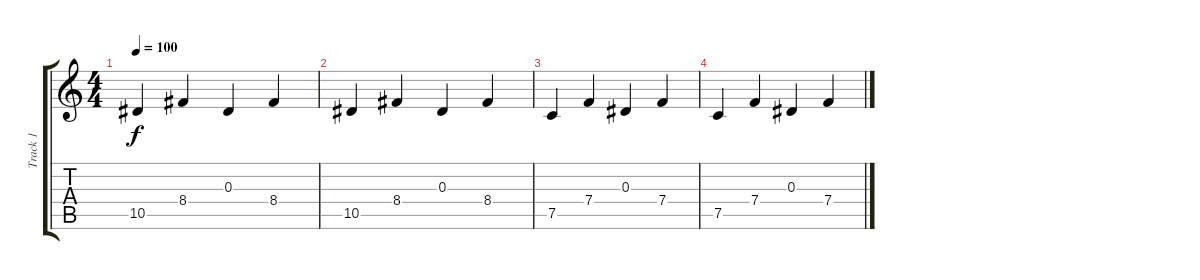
\track ("Track 1" "Track 1") {instrument acousticguitarsteel}
\staff {score tabs}
\tuning (C4 G3 Eb3 Bb2 F2 C2) {hide}
\ts (4 4)
\tempo 100
\clef g2
\ks c
10.5.4{dy f} 8.4.4 0.3.4 8.4.4 |
10.5.4 8.4.4 0.3.4 8.4.4 |
7.5.4 7.4.4 0.3.4 7.4.4 |
7.5.4 7.4.4 0.3.4 7.4.4
